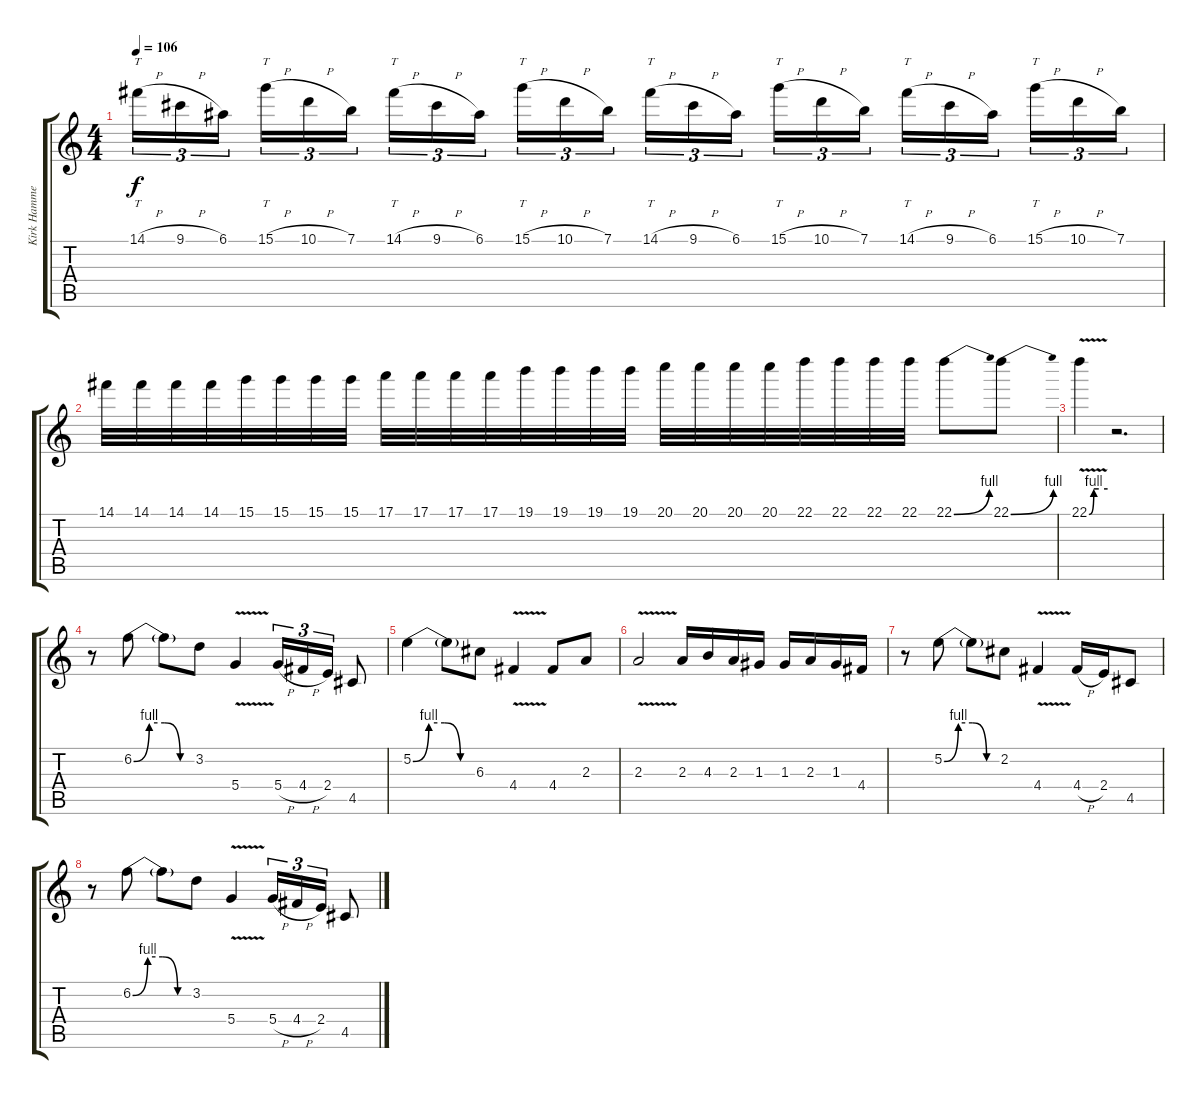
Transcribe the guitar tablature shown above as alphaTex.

\track ("Kirk Hammett [Lead Guitar]" "Kirk Hamme") {instrument distortionguitar}
\staff {score tabs}
\tuning (E4 B3 G3 D3 A2 E2) {hide}
\ts (4 4)
\tempo 106
\clef g2
\ks c
14.1{h}.16{tt tu (3 2) dy f} 9.1{h}.16{tu (3 2)} 6.1.16{tu (3 2) beam splitsecondary} 15.1{h}.16{tt tu (3 2)} 10.1{h}.16{tu (3 2)} 7.1.16{tu (3 2)} 14.1{h}.16{tt tu (3 2)} 9.1{h}.16{tu (3 2)} 6.1.16{tu (3 2) beam splitsecondary} 15.1{h}.16{tt tu (3 2)} 10.1{h}.16{tu (3 2)} 7.1.16{tu (3 2)} 14.1{h}.16{tt tu (3 2)} 9.1{h}.16{tu (3 2)} 6.1.16{tu (3 2) beam splitsecondary} 15.1{h}.16{tt tu (3 2)} 10.1{h}.16{tu (3 2)} 7.1.16{tu (3 2)} 14.1{h}.16{tt tu (3 2)} 9.1{h}.16{tu (3 2)} 6.1.16{tu (3 2) beam splitsecondary} 15.1{h}.16{tt tu (3 2)} 10.1{h}.16{tu (3 2)} 7.1.16{tu (3 2)} |
14.1.32 14.1.32 14.1.32 14.1.32 15.1.32 15.1.32 15.1.32 15.1.32 17.1.32 17.1.32 17.1.32 17.1.32 19.1.32 19.1.32 19.1.32 19.1.32 20.1.32 20.1.32 20.1.32 20.1.32 22.1.32 22.1.32 22.1.32 22.1.32 22.1{be (bend 0 0 60 4)}.8 22.1{be (bend 0 0 60 4)}.8 |
22.1{be (custom 0 0 15 4 30 4 32 4 60 4) v}.4 r.2{d} |
r.8 6.2{be (custom 0 0 15 4 30 4 45 0 60 0)}.8 6.2{t}.8 3.2.8 5.4{v}.4 5.4{h}.16{tu (3 2)} 4.4{h}.16{tu (3 2)} 2.4.16{tu (3 2)} 4.5.8 |
5.2{be (custom 0 0 15 4 30 4 45 0 60 0)}.4 5.2{t}.8 6.3.8 4.4{v}.4 4.4.8 2.3.8 |
2.3{v}.2 2.3.16 4.3.16 2.3.16 1.3.16 1.3.16 2.3.16 1.3.16 4.4.16 |
r.8 5.2{be (custom 0 0 15 4 30 4 45 0 60 0)}.8 5.2{t}.8 2.2.8 4.4{v}.4 4.4{h}.16 2.4.16 4.5.8 |
r.8 6.2{be (custom 0 0 15 4 30 4 45 0 60 0)}.8 6.2{t}.8 3.2.8 5.4{v}.4 5.4{h}.16{tu (3 2)} 4.4{h}.16{tu (3 2)} 2.4.16{tu (3 2)} 4.5.8
